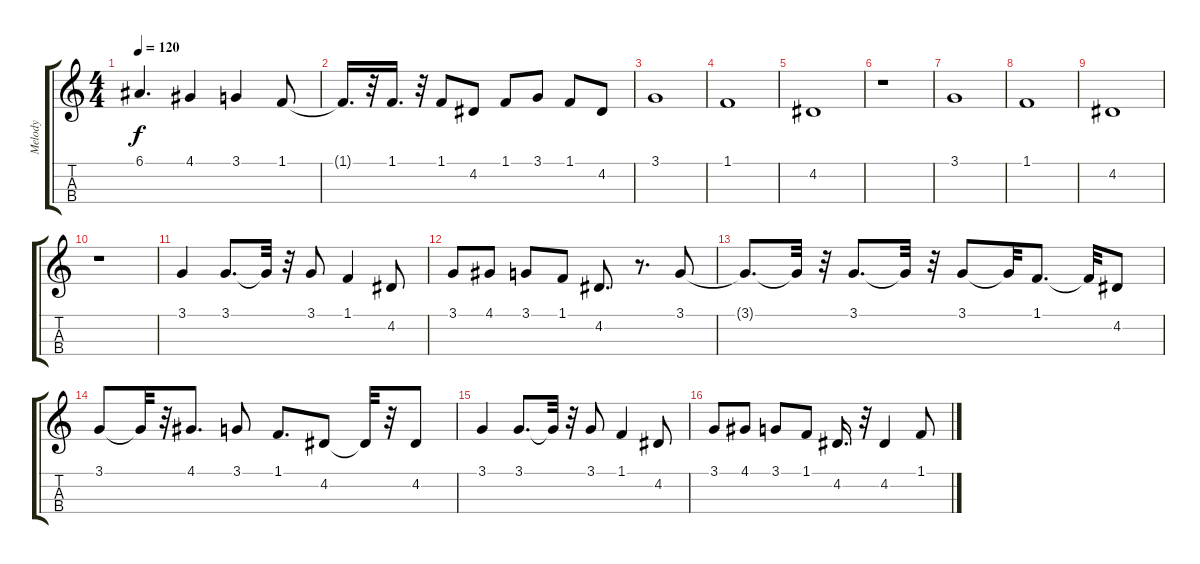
\track ("Melody" "Melody") {instrument flute}
\staff {score tabs}
\tuning (E4 B3 G3 D3) {hide}
\ts (4 4)
\tempo 120
\clef g2
\ks c
6.1.4{d dy f} 4.1.4 3.1.4 1.1.8 |
1.1{t}.16{d} r.32 1.1.16{d} r.32 1.1.8 4.2.8 1.1.8 3.1.8 1.1.8 4.2.8 |
3.1.1 |
1.1.1 |
4.2.1 |
r.1 |
3.1.1 |
1.1.1 |
4.2.1 |
r.1 |
3.1.4 3.1.8{d} 3.1{t}.32 r.32 3.1.8 1.1.4 4.2.8 |
3.1.8 4.1.8 3.1.8 1.1.8 4.2.8{d} r.8{d} 3.1.8 |
3.1{t}.8{d} 3.1{t}.32 r.32 3.1.8{d} 3.1{t}.32 r.32 3.1.8 3.1{t}.32 1.1.8{d} 1.1{t}.32 4.2.8 |
3.1.8 3.1{t}.32 r.32 4.1.8{d} 3.1.8 1.1.8{d} 4.2.8 4.2{t}.32 r.32 4.2.8 |
3.1.4 3.1.8{d} 3.1{t}.32 r.32 3.1.8 1.1.4 4.2.8 |
3.1.8 4.1.8 3.1.8 1.1.8 4.2.16{d} r.32 4.2.4 1.1.8
